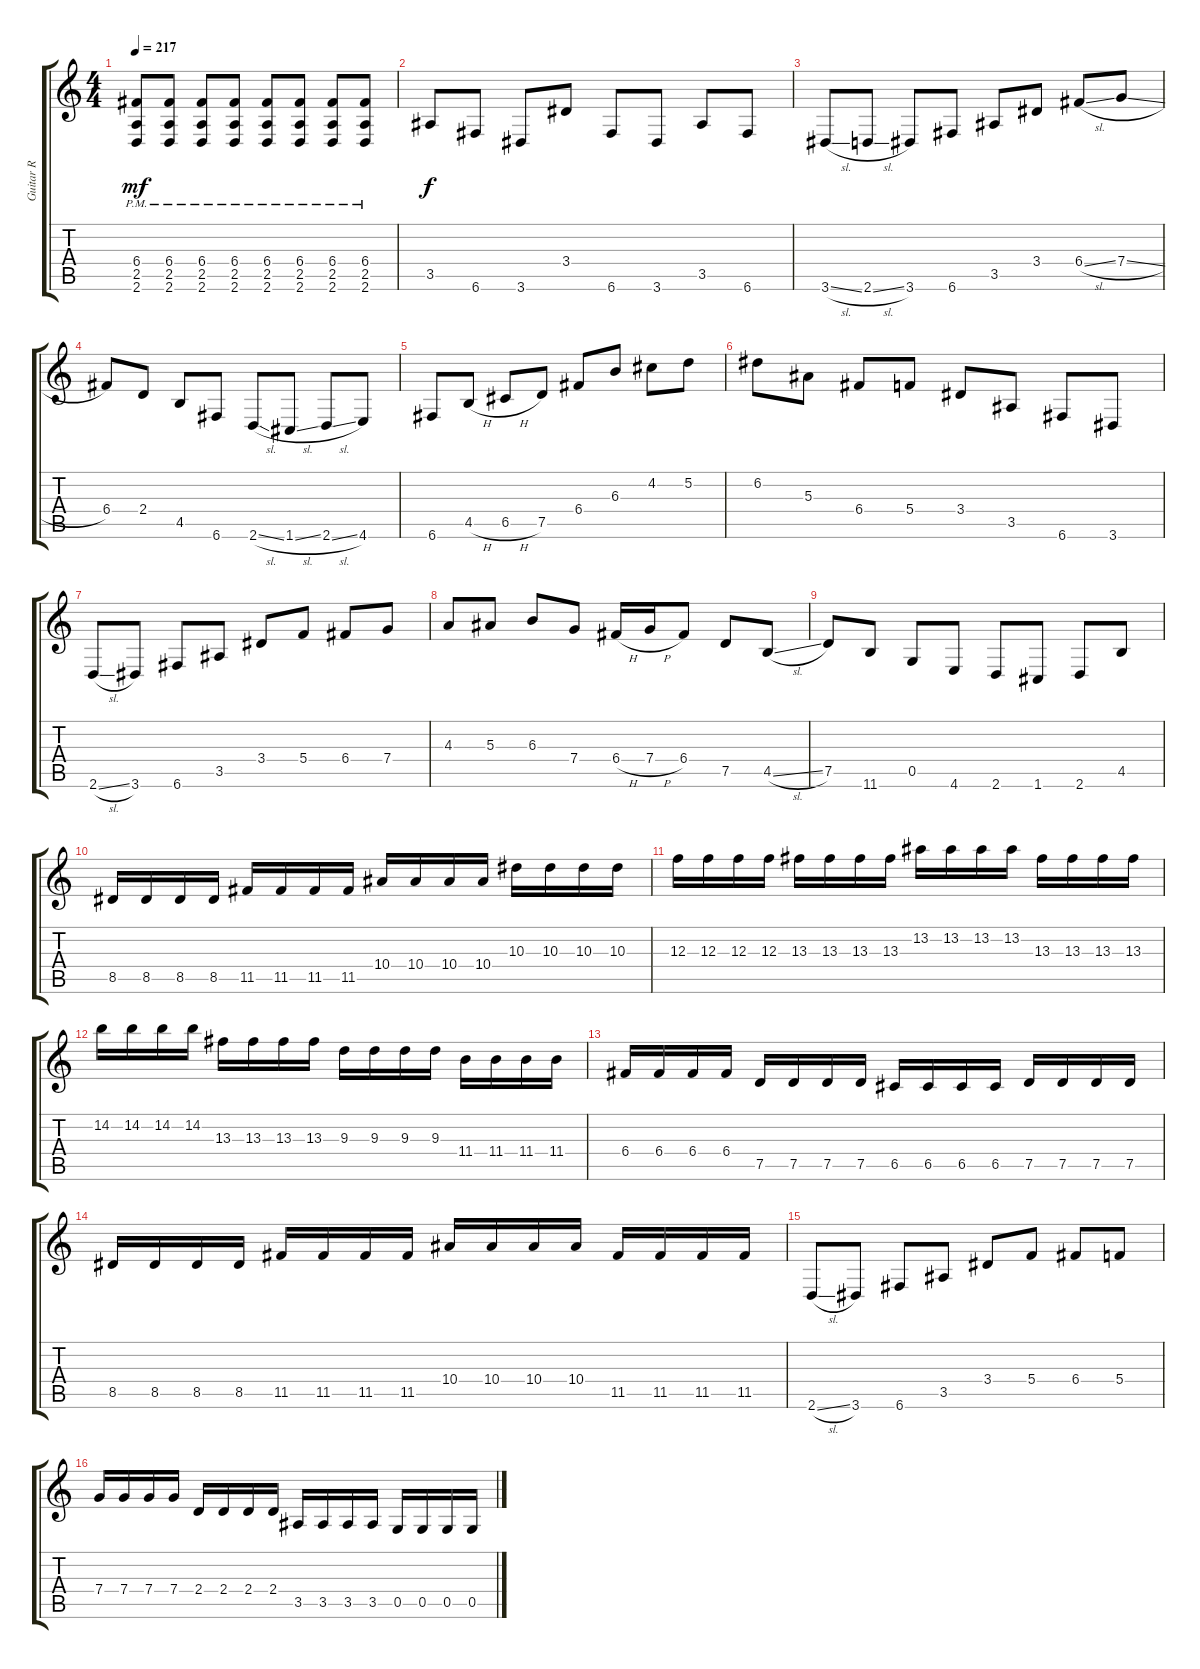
\track ("Guitar R" "Guitar R") {instrument distortionguitar}
\staff {score tabs}
\tuning (D4 A3 F3 C3 G2 C2) {hide}
\ts (4 4)
\tempo 217
\clef g2
\ks c
(6.4{pm} 2.5{pm} 2.6{pm}).8{dy mf} (6.4{pm} 2.5{pm} 2.6{pm}).8 (6.4{pm} 2.5{pm} 2.6{pm}).8 (6.4{pm} 2.5{pm} 2.6{pm}).8 (6.4{pm} 2.5{pm} 2.6{pm}).8 (6.4{pm} 2.5{pm} 2.6{pm}).8 (6.4{pm} 2.5{pm} 2.6{pm}).8 (6.4{pm} 2.5{pm} 2.6{pm}).8 |
3.5.8{dy f} 6.6.8 3.6.8 3.4.8 6.6.8 3.6.8 3.5.8 6.6.8 |
3.6{sl}.8 2.6{sl}.8 3.6.8 6.6.8 3.5.8 3.4.8 6.4{sl}.8 7.4{sl}.8 |
6.4.8 2.4.8 4.5.8 6.6.8 2.6{sl}.8 1.6{sl}.8 2.6{sl}.8 4.6.8 |
6.6.8 4.5{h}.8 6.5{h}.8 7.5.8 6.4.8 6.3.8 4.2.8 5.2.8 |
6.2.8 5.3.8 6.4.8 5.4.8 3.4.8 3.5.8 6.6.8 3.6.8 |
2.6{sl}.8 3.6.8 6.6.8 3.5.8 3.4.8 5.4.8 6.4.8 7.4.8 |
4.3.8 5.3.8 6.3.8 7.4.8 6.4{h}.16 7.4{h}.16 6.4.8 7.5.8 4.5{sl}.8 |
7.5.8 11.6.8 0.5.8 4.6.8 2.6.8 1.6.8 2.6.8 4.5.8 |
8.5.16 8.5.16 8.5.16 8.5.16 11.5.16 11.5.16 11.5.16 11.5.16 10.4.16 10.4.16 10.4.16 10.4.16 10.3.16 10.3.16 10.3.16 10.3.16 |
12.3.16 12.3.16 12.3.16 12.3.16 13.3.16 13.3.16 13.3.16 13.3.16 13.2.16 13.2.16 13.2.16 13.2.16 13.3.16 13.3.16 13.3.16 13.3.16 |
14.2.16 14.2.16 14.2.16 14.2.16 13.3.16 13.3.16 13.3.16 13.3.16 9.3.16 9.3.16 9.3.16 9.3.16 11.4.16 11.4.16 11.4.16 11.4.16 |
6.4.16 6.4.16 6.4.16 6.4.16 7.5.16 7.5.16 7.5.16 7.5.16 6.5.16 6.5.16 6.5.16 6.5.16 7.5.16 7.5.16 7.5.16 7.5.16 |
8.5.16 8.5.16 8.5.16 8.5.16 11.5.16 11.5.16 11.5.16 11.5.16 10.4.16 10.4.16 10.4.16 10.4.16 11.5.16 11.5.16 11.5.16 11.5.16 |
2.6{sl}.8 3.6.8 6.6.8 3.5.8 3.4.8 5.4.8 6.4.8 5.4.8 |
7.4.16 7.4.16 7.4.16 7.4.16 2.4.16 2.4.16 2.4.16 2.4.16 3.5.16 3.5.16 3.5.16 3.5.16 0.5.16 0.5.16 0.5.16 0.5.16
